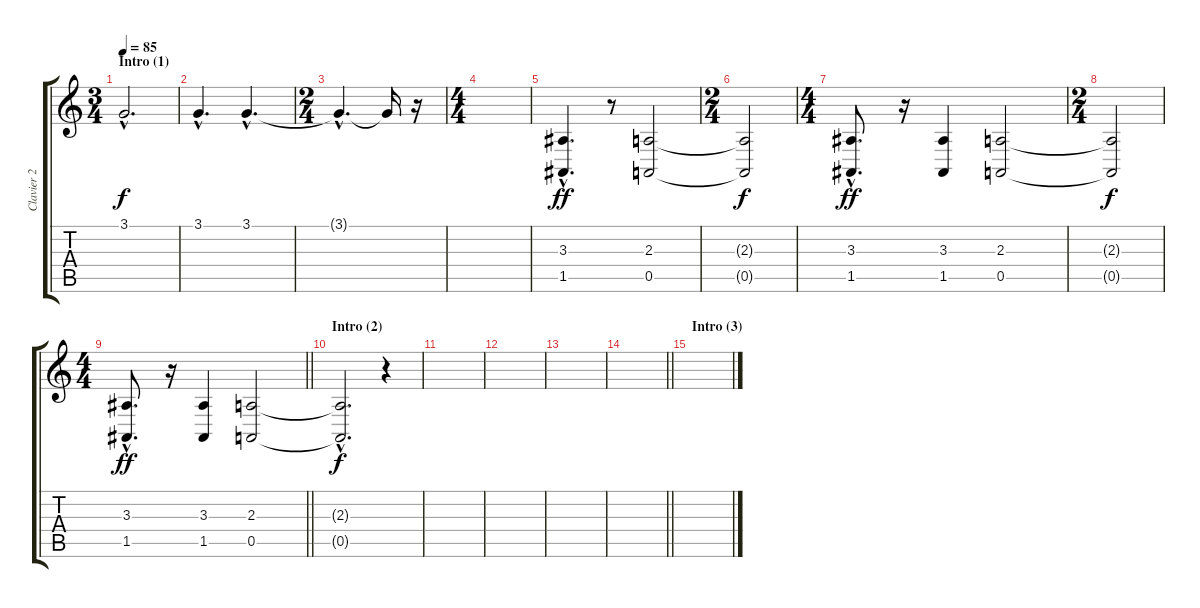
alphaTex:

\track ("Clavier 2" "Clavier 2") {instrument brasssection}
\staff {score tabs}
\tuning (E4 B3 G3 D3 A2 E2) {hide}
\ts (3 4)
\section ("" "Intro (1)")
\tempo 85
\clef g2
\ks c
3.1{hac}.2{d dy f instrument brasssection} |
3.1{hac}.4{d} 3.1{hac}.4{d} |
\ts (2 4)
3.1{hac t}.4{d} 3.1{t}.16 r.16 |
\ts (4 4)
|
(3.3{hac} 1.5{hac}).4{d dy ff} r.8 (2.3 0.5).2 |
\ts (2 4)
(2.3{t} 0.5{t}).2{dy f} |
\ts (4 4)
(3.3{hac} 1.5{hac}).8{d dy ff} r.16 (3.3 1.5).4 (2.3 0.5).2 |
\ts (2 4)
(2.3{t} 0.5{t}).2{dy f} |
\ts (4 4)
\barLineRight lightlight
(3.3{hac} 1.5{hac}).8{d dy ff} r.16 (3.3 1.5).4 (2.3 0.5).2 |
\section ("" "Intro (2)")
(2.3{hac t} 0.5{hac t}).2{d dy f} r.4 |
|
|
|
\barLineRight lightlight
|
\section ("" "Intro (3)")
